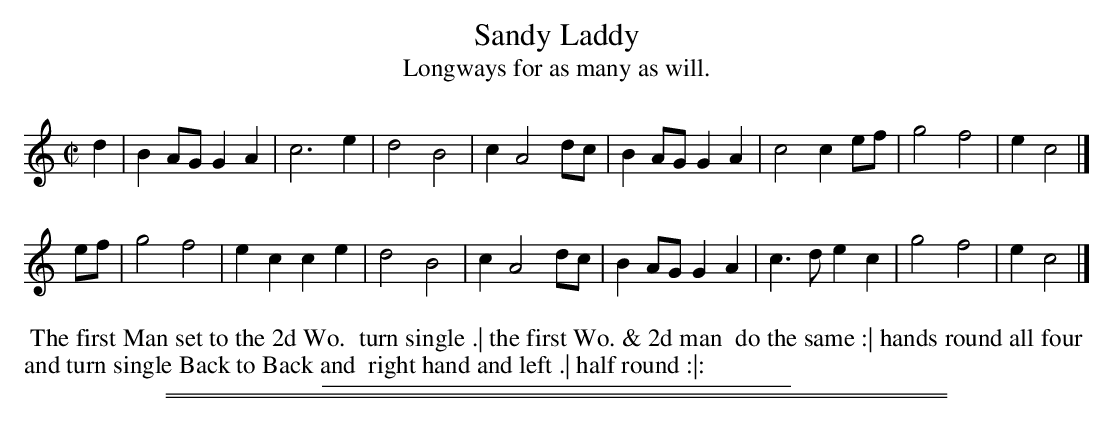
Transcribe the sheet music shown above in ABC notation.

X:1
T: Sandy Laddy
T: Longways for as many as will.
M: C|
L: 1/8
K: C
d2 |\
B2AG G2A2 | c6 e2 | d4 B4 | c2 A4 dc |\
B2AG G2A2 | c4 c2ef | g4 f4 | e2 c4 |]
ef |\
g4 f4 | e2c2 c2e2 | d4 B4 | c2 A4 dc |\
B2AG G2A2 | c3d e2c2 | g4 f4 | e2 c4 |]
